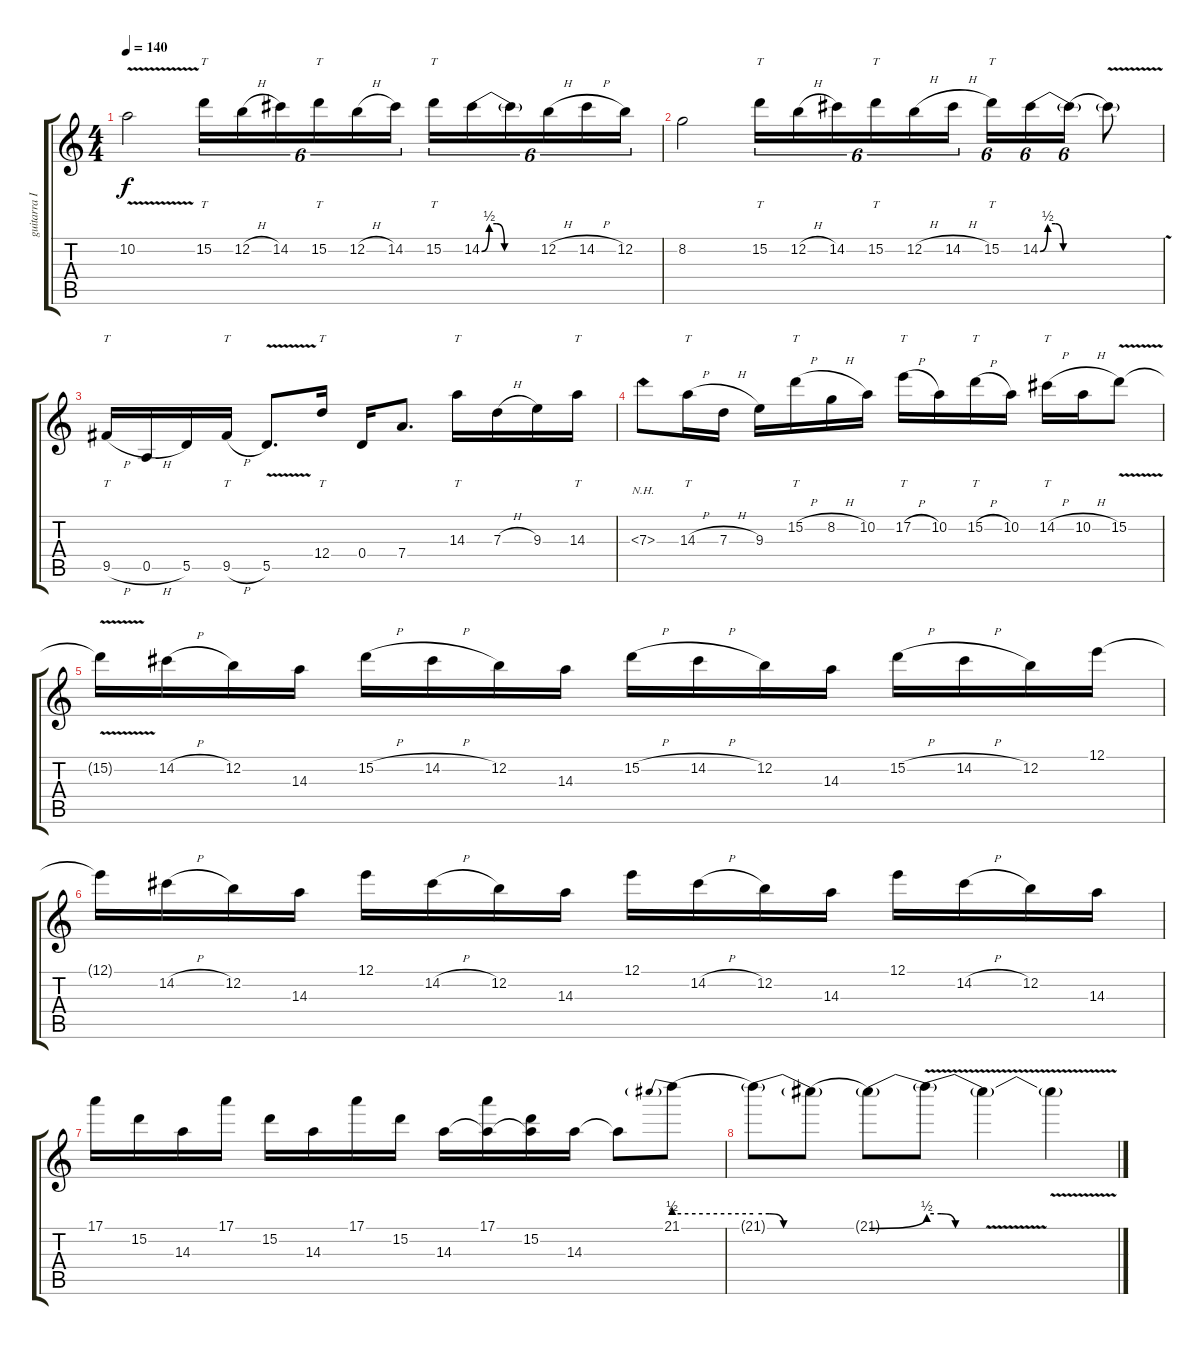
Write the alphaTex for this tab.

\track ("guitarra I [solista]" "guitarra I") {instrument overdrivenguitar}
\staff {score tabs}
\tuning (E4 B3 G3 D3 A2 E2) {hide}
\ts (4 4)
\tempo 140
\clef g2
\ks c
10.2{v t}.2{dy f} 15.2.16{tt tu (6 4)} 12.2{h}.16{tu (6 4)} 14.2.16{tu (6 4)} 15.2.16{tt tu (6 4)} 12.2{h}.16{tu (6 4)} 14.2.16{tu (6 4)} 15.2.16{tt tu (6 4)} 14.2{be (custom 0 0 15 2 30 2 45 0 60 0)}.16{tu (6 4)} 14.2{be (hold 0 0 60 0) t}.16{tu (6 4)} 12.2{h}.16{tu (6 4)} 14.2{h}.16{tu (6 4)} 12.2.16{tu (6 4)} |
8.2.2 15.2.16{tt tu (6 4)} 12.2{h}.16{tu (6 4)} 14.2.16{tu (6 4)} 15.2.16{tt tu (6 4)} 12.2{h}.16{tu (6 4)} 14.2{h}.16{tu (6 4)} 15.2.16{tt tu (6 4)} 14.2{be (custom 0 0 15 2 30 2 45 0 60 0)}.16{tu (6 4)} 14.2{be (hold 0 0 60 0) t}.16{tu (6 4)} 14.2{v t}.8 |
9.5{h}.16{tt} 0.5{h}.16 5.5.16 9.5{h}.16{tt} 5.5{v}.8{d} 12.4.16{tt} 0.4.16 7.4.8{d} 14.3.16{tt} 7.3{h}.16 9.3.16 14.3.16{tt} |
7.3{nh}.8 14.3{h}.16{tt} 7.3{h}.16 9.3.16 15.2{h}.16{tt} 8.2{h}.16 10.2.16 17.2{h}.16{tt} 10.2.16 15.2{h}.16{tt} 10.2.16 14.2{h}.16{tt} 10.2{h}.16 15.2{v}.8 |
15.2{v t}.16 14.2{h}.16 12.2.16 14.3.16 15.2{h}.16 14.2{h}.16 12.2.16 14.3.16 15.2{h}.16 14.2{h}.16 12.2.16 14.3.16 15.2{h}.16 14.2{h}.16 12.2.16 12.1.16 |
12.1{t}.16 14.2{h}.16 12.2.16 14.3.16 12.1.16 14.2{h}.16 12.2.16 14.3.16 12.1.16 14.2{h}.16 12.2.16 14.3.16 12.1.16 14.2{h}.16 12.2.16 14.3.16 |
17.1.16 15.2.16 14.3.16 17.1.16 15.2.16 14.3.16 17.1.16 15.2.16 14.3.16 (17.1 14.3{t}).16 (15.2 14.3{t}).16 14.3.16 14.3{t}.8 21.1{be (prebend 0 2 60 2)}.8 |
21.1{be (custom 0 2 15 2 30 0 60 0) t}.8 21.1{be (hold 0 0 60 0) t}.8 21.1{be (bend 0 0 60 2) t}.8 21.1{be (custom 0 2 15 2 30 0 60 0) v t}.8 21.1{v t}.4 21.1{v t}.4
